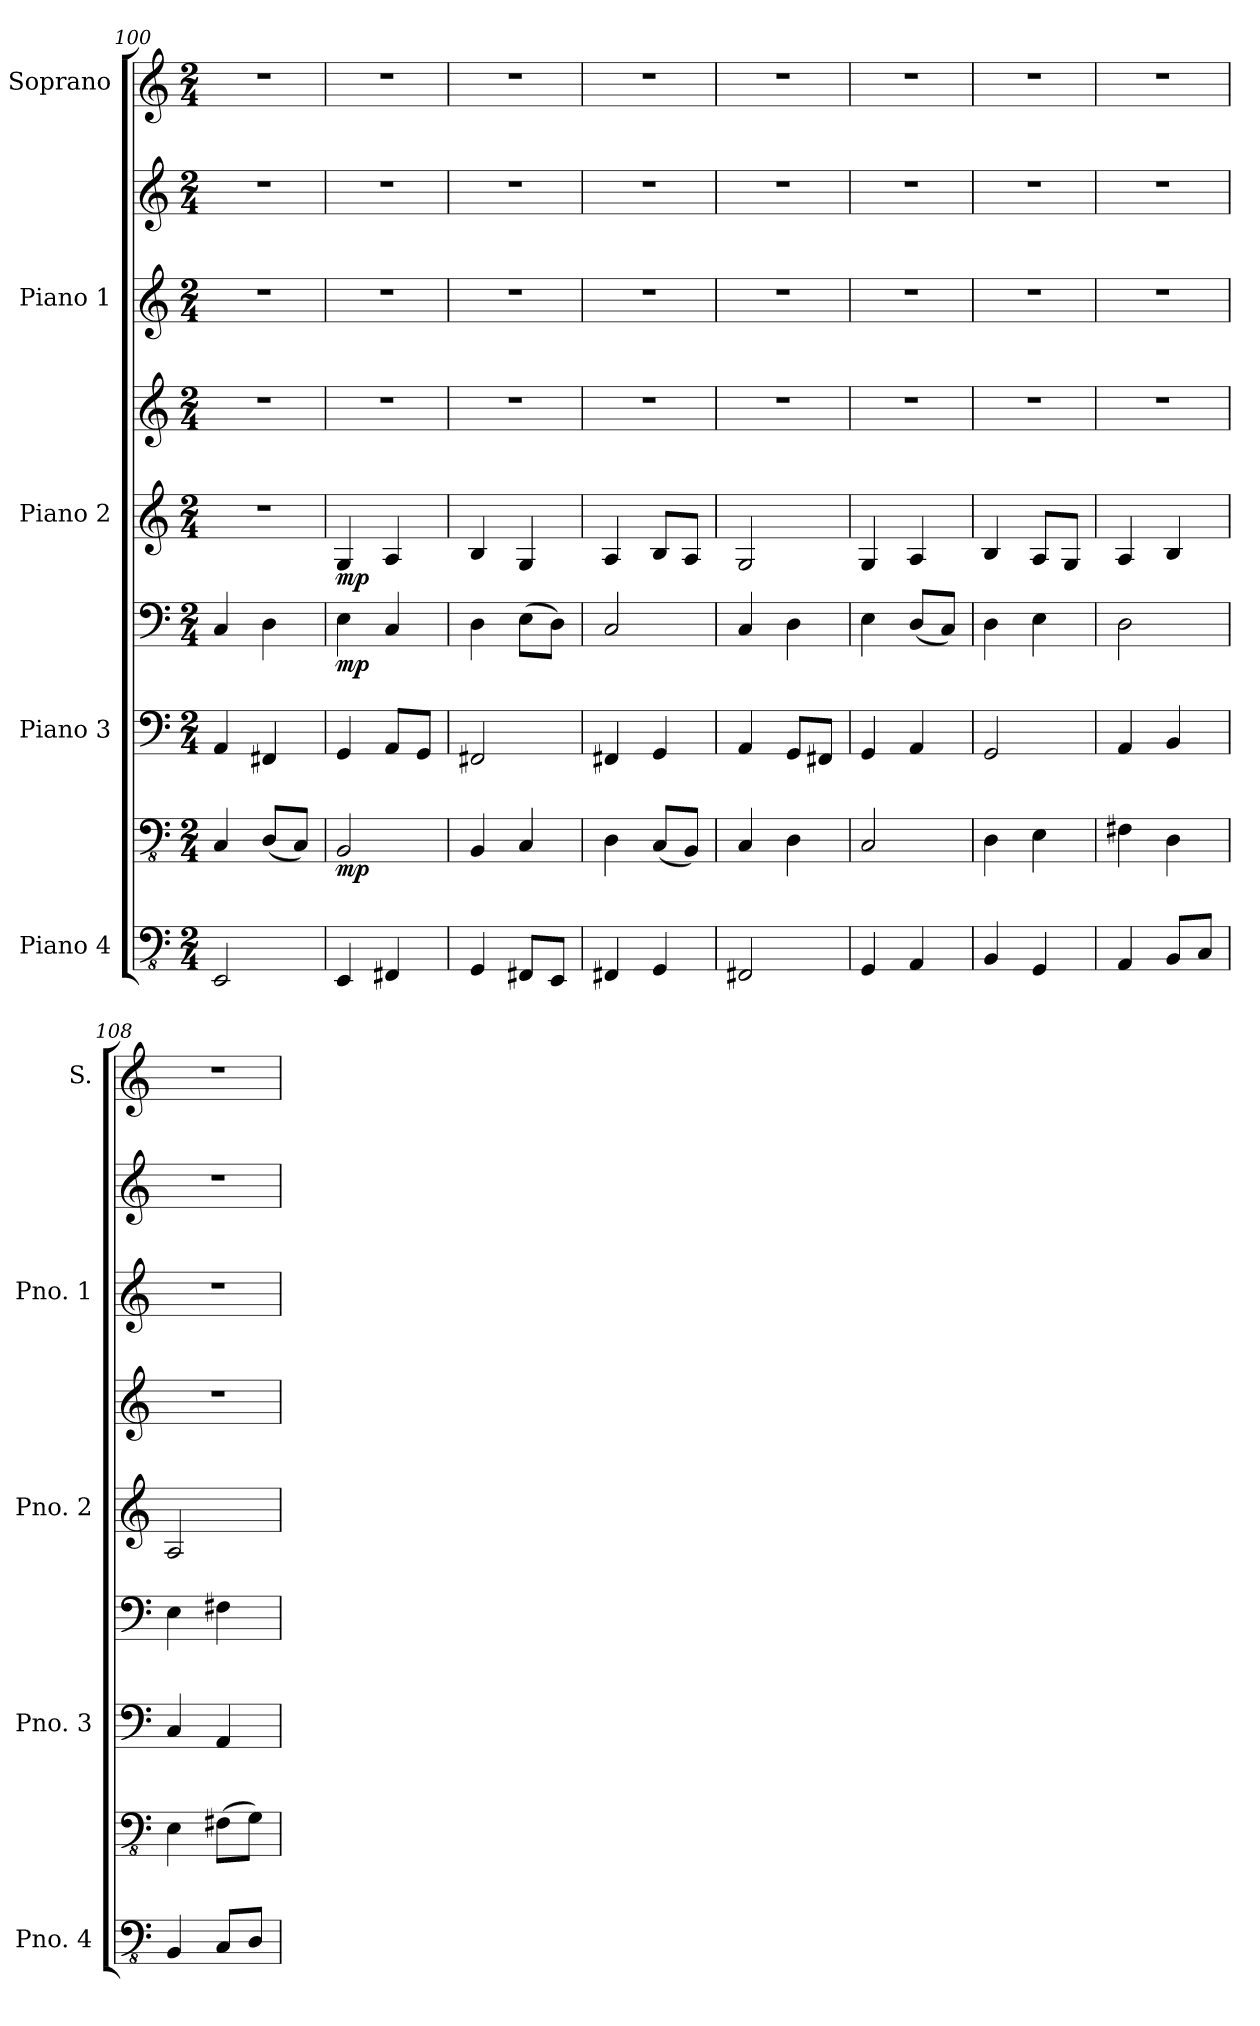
**kern	**kern	**dynam	**kern	**kern	**dynam	**kern	**kern	**dynam	**kern	**kern	**kern
*part5	*part5	*part5	*part4	*part4	*part4	*part3	*part3	*part3	*part2	*part2	*part1
*staff9	*staff8	*staff8/9	*staff7	*staff6	*staff6/7	*staff5	*staff4	*staff4/5	*staff3	*staff2	*staff1
*I"Piano 4	*	*	*I"Piano 3	*	*	*I"Piano 2	*	*	*I"Piano 1	*	*I"Soprano
*I'Pno. 4	*	*	*I'Pno. 3	*	*	*I'Pno. 2	*	*	*I'Pno. 1	*	*I'S.
*clefFv4	*clefFv4	*	*clefF4	*clefF4	*	*clefG2	*clefG2	*	*clefG2	*clefG2	*clefG2
*k[]	*k[]	*	*k[]	*k[]	*	*k[]	*k[]	*	*k[]	*k[]	*k[]
*M2/4	*M2/4	*	*M2/4	*M2/4	*	*M2/4	*M2/4	*	*M2/4	*M2/4	*M2/4
=100	=100	=100	=100	=100	=100	=100	=100	=100	=100	=100	=100
2EEE/	4CC/	.	4AA/	4C/	.	2r	2r	.	2r	2r	2r
.	(<8DD/L	.	4FF#X/	4D\	.	.	.	.	.	.	.
.	8CC/J)	.	.	.	.	.	.	.	.	.	.
=101	=101	=101	=101	=101	=101	=101	=101	=101	=101	=101	=101
!	!	!LO:DY:b	!	!	!LO:DY:b	!	!	!LO:DY:b=2	!	!	!
4EEE/	2BBB/	mp	4GG/	4E\	mp	4G/	2r	mp	2r	2r	2r
4FFF#X/	.	.	8AA/L	4C/	.	4A/	.	.	.	.	.
.	.	.	8GG/J	.	.	.	.	.	.	.	.
=102	=102	=102	=102	=102	=102	=102	=102	=102	=102	=102	=102
4GGG/	4BBB/	.	2FF#X/	4D\	.	4B/	2r	.	2r	2r	2r
8FFF#X/L	4CC/	.	.	(>8E\L	.	4G/	.	.	.	.	.
8EEE/J	.	.	.	8D\J)	.	.	.	.	.	.	.
=103	=103	=103	=103	=103	=103	=103	=103	=103	=103	=103	=103
4FFF#X/	4DD\	.	4FF#X/	2C/	.	4A/	2r	.	2r	2r	2r
4GGG/	(<8CC/L	.	4GG/	.	.	8B/L	.	.	.	.	.
.	8BBB/J)	.	.	.	.	8A/J	.	.	.	.	.
=104	=104	=104	=104	=104	=104	=104	=104	=104	=104	=104	=104
2FFF#X/	4CC/	.	4AA/	4C/	.	2G/	2r	.	2r	2r	2r
.	4DD\	.	8GG/L	4D\	.	.	.	.	.	.	.
.	.	.	8FF#X/J	.	.	.	.	.	.	.	.
=105	=105	=105	=105	=105	=105	=105	=105	=105	=105	=105	=105
4GGG/	2CC/	.	4GG/	4E\	.	4G/	2r	.	2r	2r	2r
4AAA/	.	.	4AA/	(<8D/L	.	4A/	.	.	.	.	.
.	.	.	.	8C/J)	.	.	.	.	.	.	.
=106	=106	=106	=106	=106	=106	=106	=106	=106	=106	=106	=106
4BBB/	4DD\	.	2GG/	4D\	.	4B/	2r	.	2r	2r	2r
4GGG/	4EE\	.	.	4E\	.	8A/L	.	.	.	.	.
.	.	.	.	.	.	8G/J	.	.	.	.	.
=107	=107	=107	=107	=107	=107	=107	=107	=107	=107	=107	=107
4AAA/	4FF#X\	.	4AA/	2D\	.	4A/	2r	.	2r	2r	2r
8BBB/L	4DD\	.	4BB/	.	.	4B/	.	.	.	.	.
8CC/J	.	.	.	.	.	.	.	.	.	.	.
=108	=108	=108	=108	=108	=108	=108	=108	=108	=108	=108	=108
4BBB/	4EE\	.	4C/	4E\	.	2A/	2r	.	2r	2r	2r
8CC/L	(>8FF#X\L	.	4AA/	4F#X\	.	.	.	.	.	.	.
8DD/J	8GG\J)	.	.	.	.	.	.	.	.	.	.
=	=	=	=	=	=	=	=	=	=	=	=
*-	*-	*-	*-	*-	*-	*-	*-	*-	*-	*-	*-
